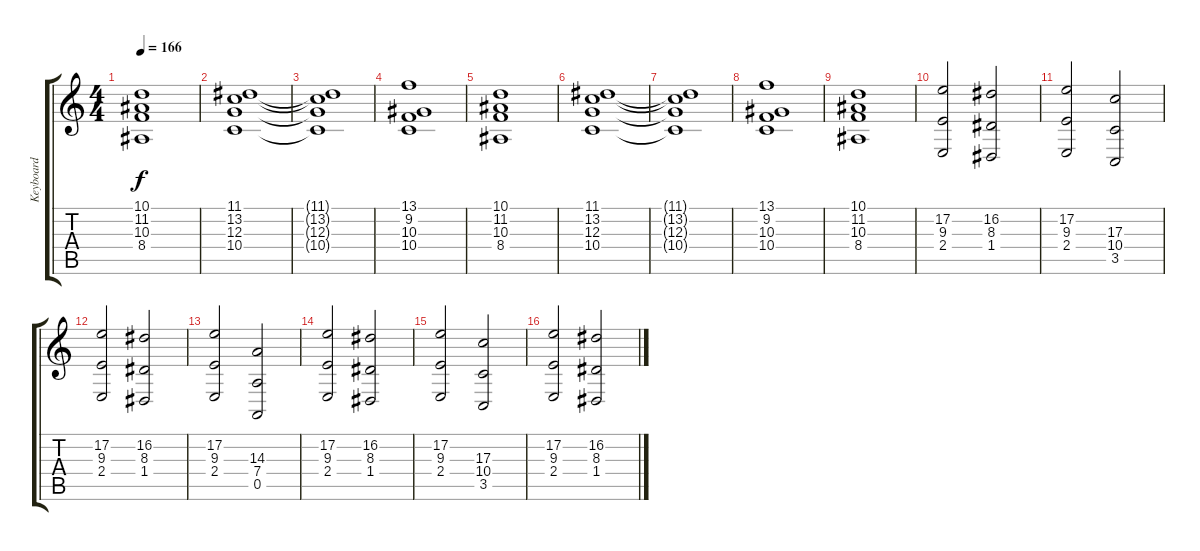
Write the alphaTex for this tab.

\track ("Keyboard" "Keyboard") {instrument pad4choir}
\staff {score tabs}
\tuning (E4 B3 G3 D3 A2 E2) {hide}
\ts (4 4)
\tempo 166
\clef g2
\ks c
(10.1 11.2 10.3 8.4).1{dy f} |
(11.1 13.2 12.3 10.4).1 |
(11.1{t} 13.2{t} 12.3{t} 10.4{t}).1 |
(13.1 9.2 10.3 10.4).1 |
(10.1 11.2 10.3 8.4).1 |
(11.1 13.2 12.3 10.4).1 |
(11.1{t} 13.2{t} 12.3{t} 10.4{t}).1 |
(13.1 9.2 10.3 10.4).1 |
(10.1 11.2 10.3 8.4).1 |
(17.2 9.3 2.4).2 (16.2 8.3 1.4).2 |
(17.2 9.3 2.4).2 (17.3 10.4 3.5).2 |
(17.2 9.3 2.4).2 (16.2 8.3 1.4).2 |
(17.2 9.3 2.4).2 (14.3 7.4 0.5).2 |
(17.2 9.3 2.4).2 (16.2 8.3 1.4).2 |
(17.2 9.3 2.4).2 (17.3 10.4 3.5).2 |
(17.2 9.3 2.4).2 (16.2 8.3 1.4).2
